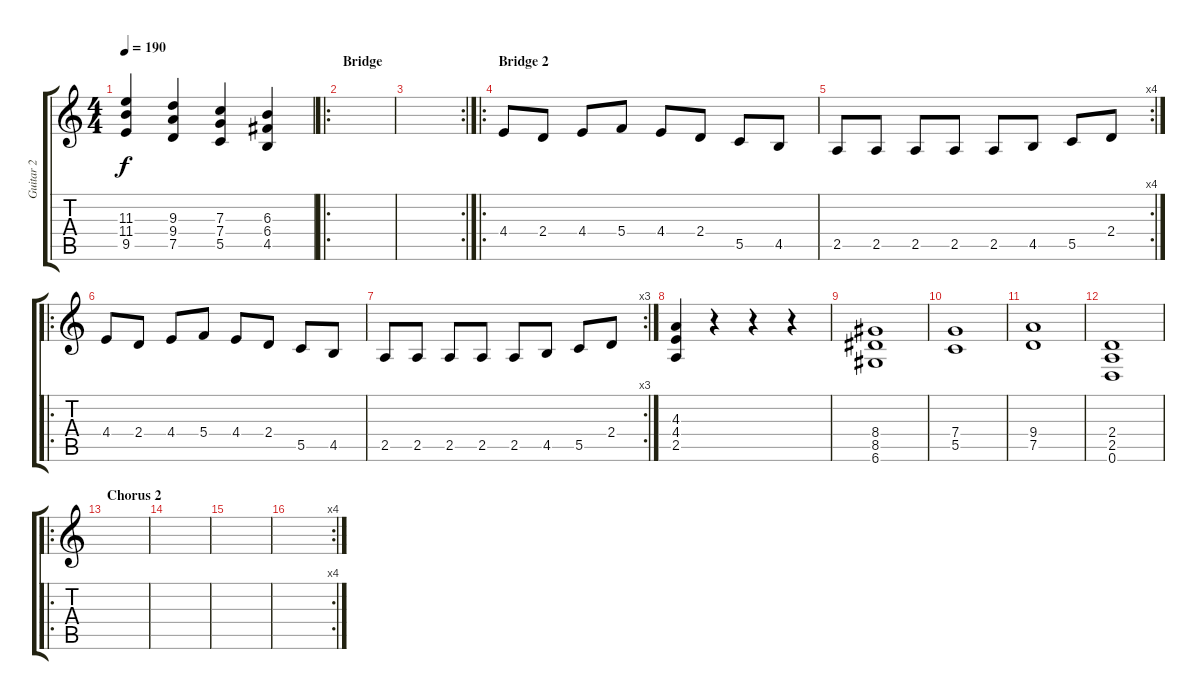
\track ("Guitar 2" "Guitar 2") {instrument overdrivenguitar}
\staff {score tabs}
\tuning (D4 A3 F3 C3 G2 D2) {hide}
\ts (4 4)
\tempo 190
\clef g2
\ks c
(11.3 11.4 9.5).4{dy f} (9.3 9.4 7.5).4 (7.3 7.4 5.5).4 (6.3 6.4 4.5).4 |
\ro
\section ("" "Bridge")
|
\rc 2
|
\ro
\section ("" "Bridge 2")
4.4.8 2.4.8 4.4.8 5.4.8 4.4.8 2.4.8 5.5.8 4.5.8 |
\rc 4
2.5.8 2.5.8 2.5.8 2.5.8 2.5.8 4.5.8 5.5.8 2.4.8 |
\ro
4.4.8 2.4.8 4.4.8 5.4.8 4.4.8 2.4.8 5.5.8 4.5.8 |
\rc 3
2.5.8 2.5.8 2.5.8 2.5.8 2.5.8 4.5.8 5.5.8 2.4.8 |
(4.3 4.4 2.5).4 r.4 r.4 r.4 |
(8.4 8.5 6.6).1 |
(7.4 5.5).1 |
(9.4 7.5).1 |
(2.4 2.5 0.6).1 |
\ro
\section ("" "Chorus 2")
|
|
|
\rc 4
